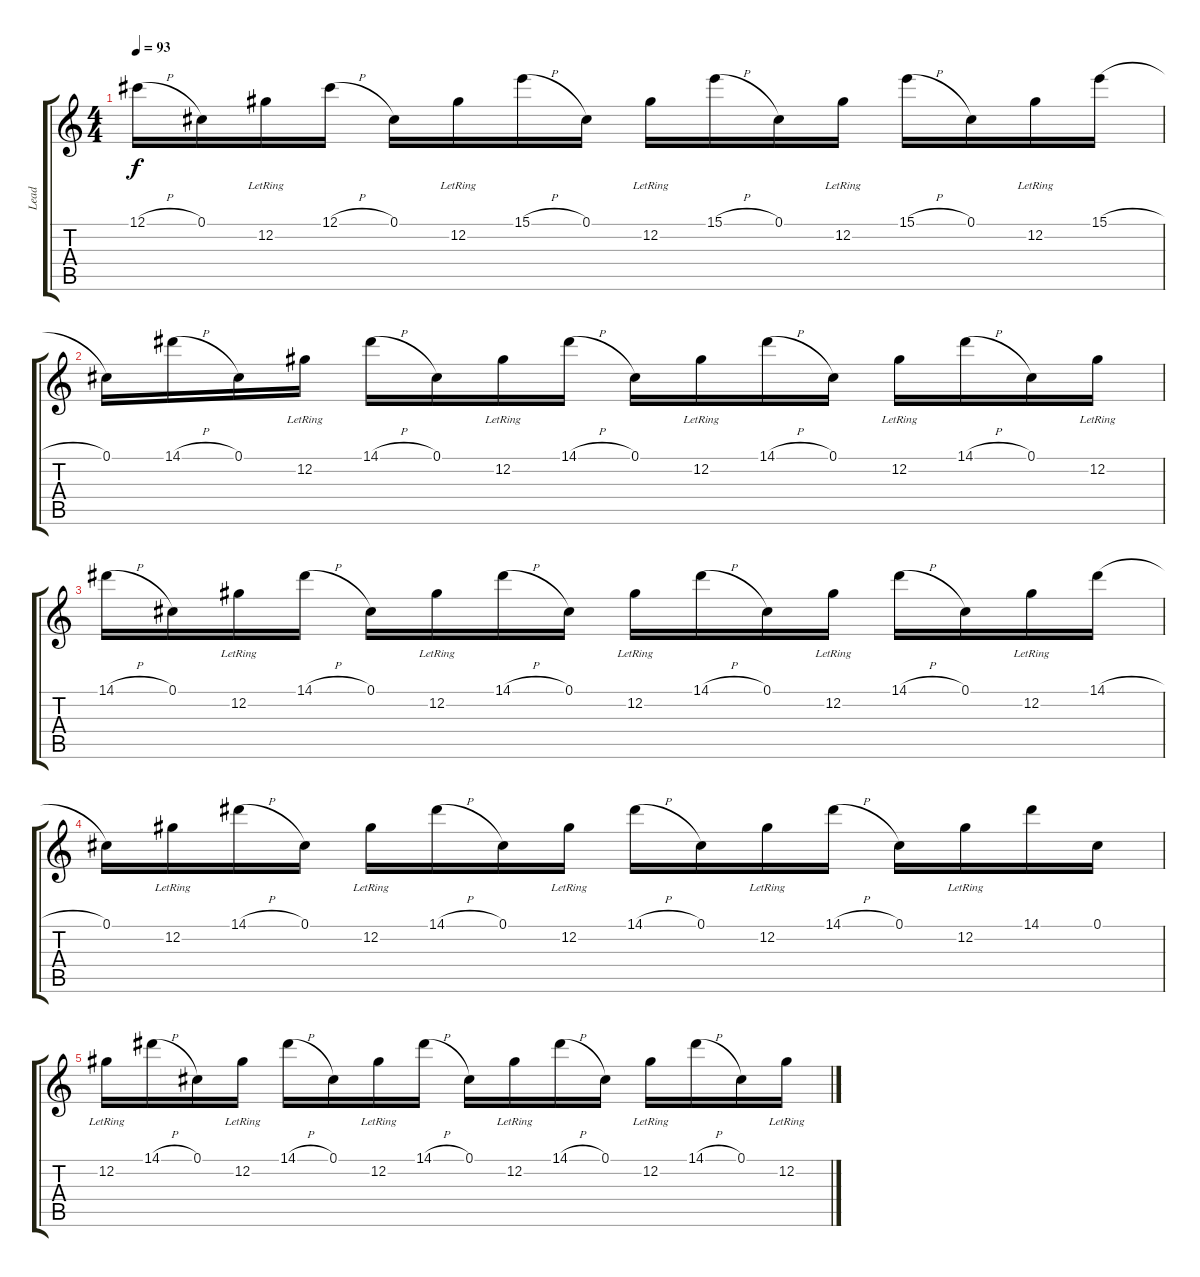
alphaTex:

\track ("Lead" "Lead") {instrument overdrivenguitar}
\staff {score tabs}
\tuning (Db4 Ab3 E3 B2 Gb2 Db2) {hide}
\ts (4 4)
\tempo 93
\clef g2
\ks c
12.1{h}.16{dy f} 0.1.16 12.2{lr}.16 12.1{h}.16 0.1.16 12.2{lr}.16 15.1{h}.16 0.1.16 12.2{lr}.16 15.1{h}.16 0.1.16 12.2{lr}.16 15.1{h}.16 0.1.16 12.2{lr}.16 15.1{h}.16 |
0.1.16{volume 0} 14.1{h}.16 0.1.16 12.2{lr}.16 14.1{h}.16 0.1.16 12.2{lr}.16 14.1{h}.16 0.1.16 12.2{lr}.16 14.1{h}.16 0.1.16 12.2{lr}.16 14.1{h}.16 0.1.16 12.2{lr}.16 |
14.1{h}.16 0.1.16 12.2{lr}.16 14.1{h}.16 0.1.16 12.2{lr}.16 14.1{h}.16 0.1.16 12.2{lr}.16 14.1{h}.16 0.1.16 12.2{lr}.16 14.1{h}.16 0.1.16 12.2{lr}.16 14.1{h}.16 |
0.1.16 12.2{lr}.16 14.1{h}.16 0.1.16 12.2{lr}.16 14.1{h}.16 0.1.16 12.2{lr}.16 14.1{h}.16 0.1.16 12.2{lr}.16 14.1{h}.16 0.1.16 12.2{lr}.16 14.1.16 0.1.16 |
12.2{lr}.16 14.1{h}.16 0.1.16 12.2{lr}.16 14.1{h}.16 0.1.16 12.2{lr}.16 14.1{h}.16 0.1.16 12.2{lr}.16 14.1{h}.16 0.1.16 12.2{lr}.16 14.1{h}.16 0.1.16 12.2{lr}.16
